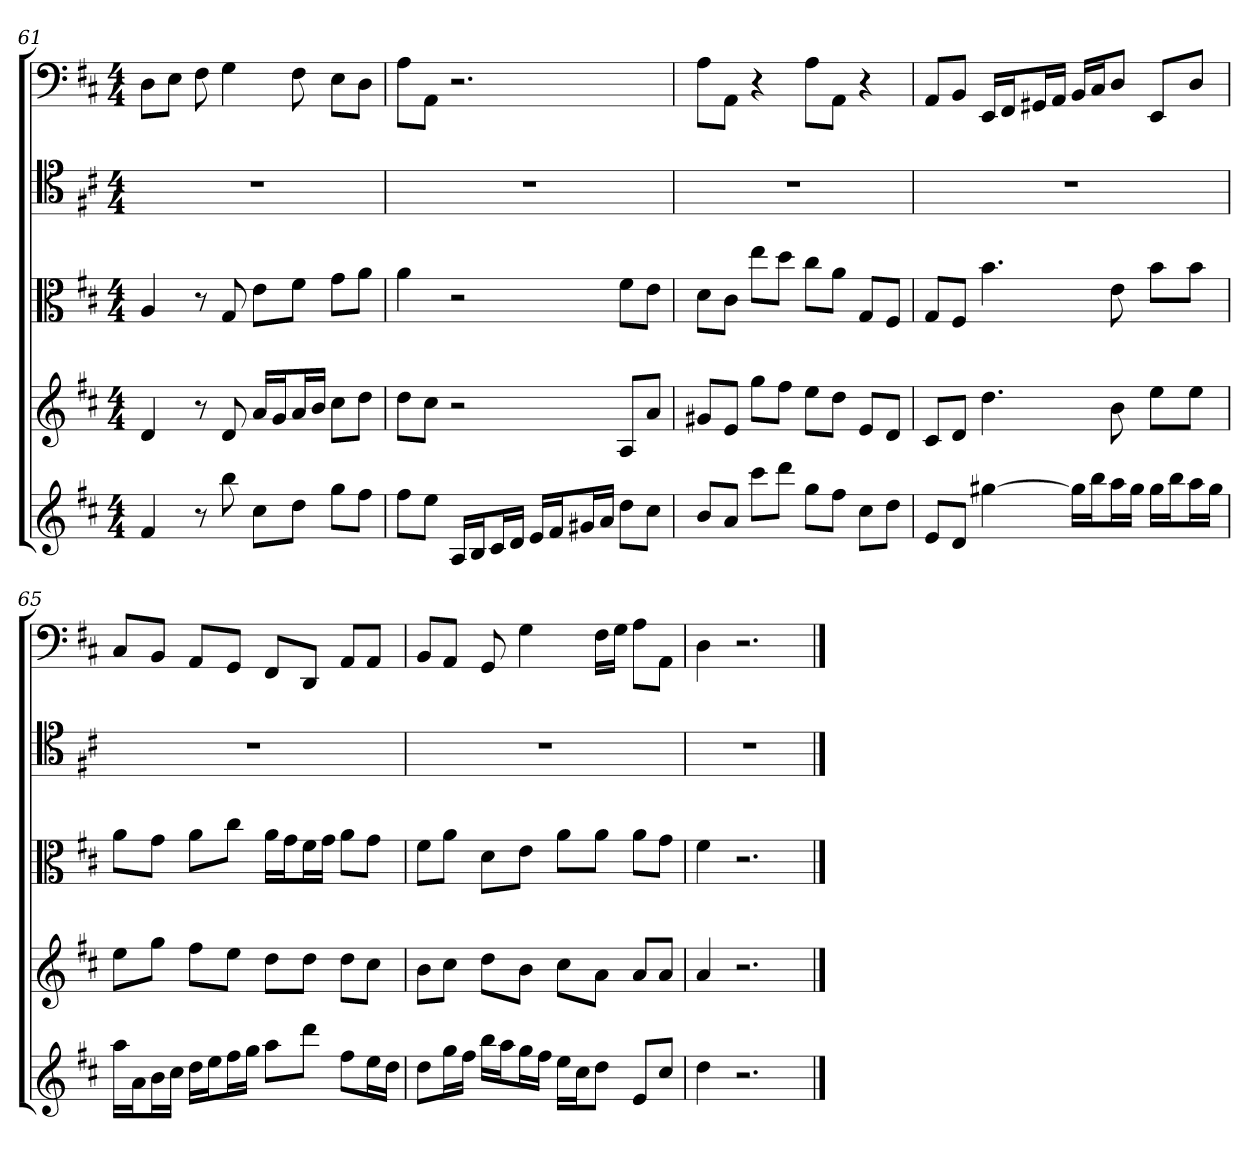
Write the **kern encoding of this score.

**kern	**kern	**kern	**kern	**kern
*part5	*part4	*part3	*part2	*part1
*staff5	*staff4	*staff3	*staff2	*staff1
*	*	*clefC3	*clefC4	*clefF4
*k[f#c#]	*k[f#c#]	*k[f#c#]	*k[f#c#]	*k[f#c#]
*D:	*D:	*D:	*D:	*D:
*M4/4	*M4/4	*M4/4	*M4/4	*M4/4
=61	=61	=61	=61	=61
4f#	4d	4A	1r	8D\L
.	.	.	.	8E\J
8r	8r	8r	.	8F#
8bb	8d	8G	.	4G
8cc#L	16aLL	8e\L	.	.
.	16gJ	.	.	.
8ddJ	16aL	8f#\J	.	8F#
.	16bJJ	.	.	.
8ggL	8cc#L	8g\L	.	8E\L
8ff#J	8ddJ	8a\J	.	8D\J
=62	=62	=62	=62	=62
8ff#L	8ddL	4a	1r	8A\L
8eeJ	8cc#J	.	.	8AA\J
16ALL	2r	2r	.	2.r
16BJ	.	.	.	.
16c#L	.	.	.	.
16dJJ	.	.	.	.
16eLL	.	.	.	.
16f#J	.	.	.	.
16g#XL	.	.	.	.
16aJJ	.	.	.	.
8ddL	8AL	8f#\L	.	.
8cc#J	8aJ	8e\J	.	.
=63	=63	=63	=63	=63
8bL	8g#XL	8d\L	1r	8A\L
8aJ	8eJ	8c#\J	.	8AA\J
8ccc#L	8ggL	8ee\L	.	4r
8dddJ	8ff#J	8dd\J	.	.
8ggL	8eeL	8cc#\L	.	8A\L
8ff#J	8ddJ	8a\J	.	8AA\J
8cc#L	8eL	8G/L	.	4r
8ddJ	8dJ	8F#/J	.	.
=64	=64	=64	=64	=64
8eL	8c#L	8G/L	1r	8AA/L
8dJ	8dJ	8F#/J	.	8BB/J
[4gg#X	4.dd	4.b	.	16EE/LL
.	.	.	.	16FF#/J
.	.	.	.	16GG#X/L
.	.	.	.	16AA/JJ
16gg#LL]	.	.	.	16BB/LL
16bbJ	.	.	.	16C#/J
16aaL	8b	8e	.	8D/J
16gg#JJ	.	.	.	.
16gg#LL	8eeL	8b\L	.	8EE/L
16bbJ	.	.	.	.
16aaL	8eeJ	8b\J	.	8D/J
16gg#JJ	.	.	.	.
=65	=65	=65	=65	=65
16aaLL	8eeL	8a\L	1r	8C#/L
16aJ	.	.	.	.
16bL	8ggJ	8g\J	.	8BB/J
16cc#JJ	.	.	.	.
16ddLL	8ff#L	8a\L	.	8AA/L
16eeJ	.	.	.	.
16ff#L	8eeJ	8cc#\J	.	8GG/J
16ggJJ	.	.	.	.
8aaL	8ddL	16a\LL	.	8FF#/L
.	.	16g\J	.	.
8dddJ	8ddJ	16f#\L	.	8DD/J
.	.	16g\JJ	.	.
8ff#L	8ddL	8a\L	.	8AA/L
16eeL	8cc#J	8g\J	.	8AA/J
16ddJJ	.	.	.	.
=66	=66	=66	=66	=66
8ddL	8bL	8f#\L	1r	8BB/L
16ggL	8cc#J	8a\J	.	8AA/J
16ff#JJ	.	.	.	.
16bbLL	8ddL	8d\L	.	8GG
16aaJ	.	.	.	.
16ggL	8bJ	8e\J	.	4G
16ff#JJ	.	.	.	.
16eeLL	8cc#L	8a\L	.	.
16cc#J	.	.	.	.
8ddJ	8aJ	8a\J	.	16F#\LL
.	.	.	.	16G\JJ
8eL	8aL	8a\L	.	8A\L
8cc#J	8aJ	8g\J	.	8AA\J
=67	=67	=67	=67	=67
4dd	4a	4f#	1r	4D
2.r	2.r	2.r	.	2.r
==	==	==	==	==
*-	*-	*-	*-	*-
